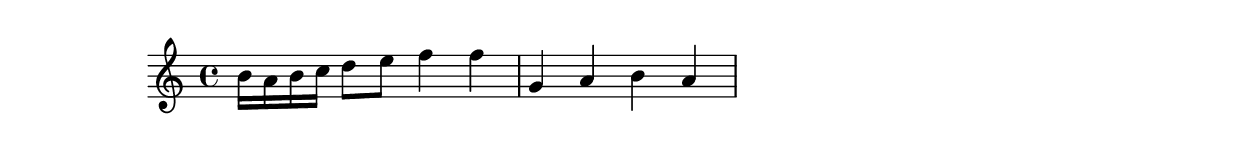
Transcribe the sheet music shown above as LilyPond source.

\version "2.18.2"

\header {
}


global= {
  \key c \major
  \time 4/4
}

violinSolo= \new Voice \relative a' {
  \clef violin
  b16 a b c d8 e f4 f
  g, a b a
}

\score {
  \new Staff << \global \violinSolo >>
  \layout { }
  \midi {}
}
